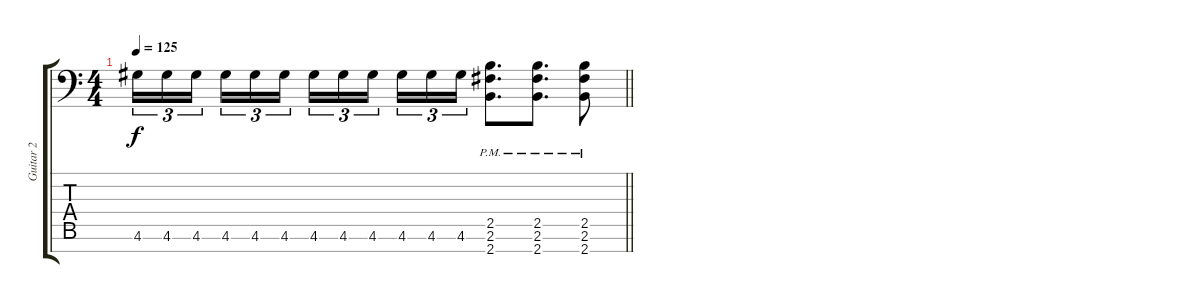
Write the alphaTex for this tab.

\track ("Guitar 2" "Guitar 2") {instrument overdrivenguitar}
\staff {score tabs}
\tuning (E4 B3 G3 D3 A2 E2 A1) {hide}
\ts (4 4)
\tempo 125
\clef f4
\barLineRight lightlight
\ks c
4.6.16{tu (3 2) dy f} 4.6.16{tu (3 2)} 4.6.16{tu (3 2) beam splitsecondary} 4.6.16{tu (3 2)} 4.6.16{tu (3 2)} 4.6.16{tu (3 2)} 4.6.16{tu (3 2)} 4.6.16{tu (3 2)} 4.6.16{tu (3 2) beam splitsecondary} 4.6.16{tu (3 2)} 4.6.16{tu (3 2)} 4.6.16{tu (3 2)} (2.5{pm} 2.6{pm} 2.7{pm}).8{d} (2.5{pm} 2.6{pm} 2.7{pm}).8{d} (2.5{pm} 2.6{pm} 2.7{pm}).8
